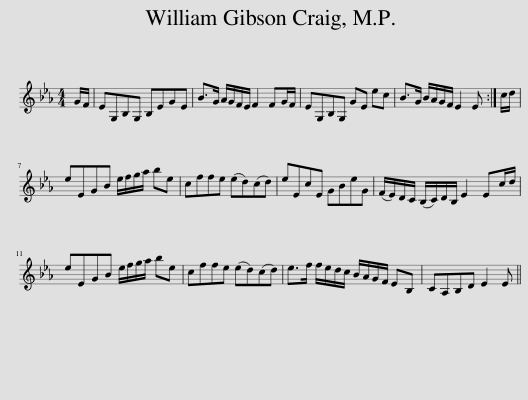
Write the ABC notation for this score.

X:1
L:1/8
M:4/4
I:linebreak $
K:Eb
V:1 treble
V:1
 G/F/ | EG,B,G, B,EGE | B>G A/G/F/E/ F2 FG/F/ | EG,B,G, GE ec | B>G B/A/G/F/ E2 E :| %5
 c/d/ |$ eEGB e/f/g/a/ be | cffe (ed)(cd) | eEcE GBeG | (F/E/)D/C/ (B,/C/)D/B,/ E2 Ec/d/ |$ %10
 eEGB e/f/g/a/ be | cffe (ed)(cd) | e>f f/e/d/c/ B/A/G/F/ EB, | CA,B,D E2 E || %14
